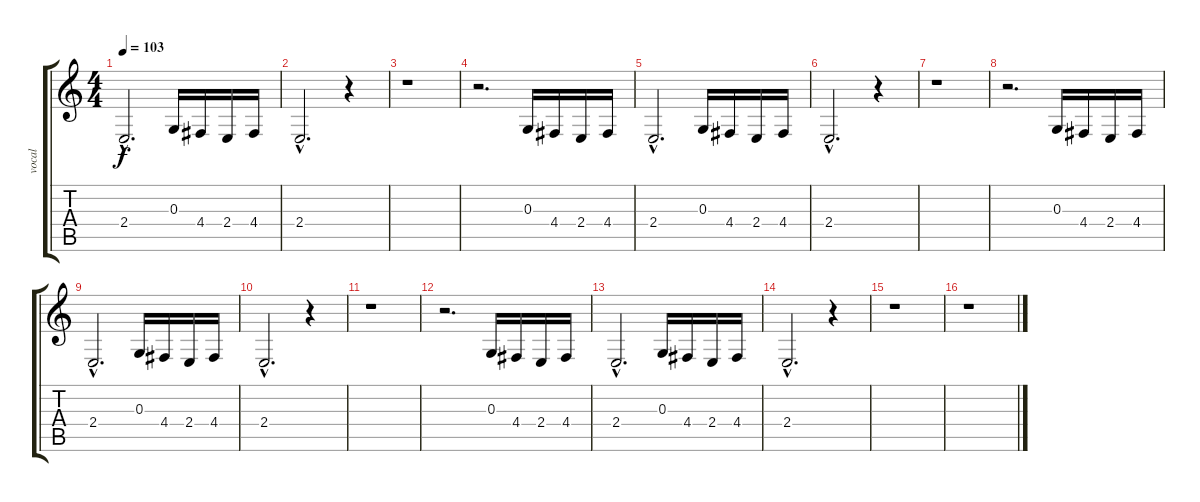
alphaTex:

\track ("vocal" "vocal") {instrument tuba}
\staff {score tabs}
\tuning (E4 B3 G3 D3 A2 E2) {hide}
\ts (4 4)
\tempo 103
\clef g2
\ks c
2.4{hac}.2{d dy f} 0.3.16 4.4.16 2.4.16 4.4.16 |
2.4{hac}.2{d} r.4 |
r.1 |
r.2{d} 0.3.16 4.4.16 2.4.16 4.4.16 |
2.4{hac}.2{d} 0.3.16 4.4.16 2.4.16 4.4.16 |
2.4{hac}.2{d} r.4 |
r.1 |
r.2{d} 0.3.16 4.4.16 2.4.16 4.4.16 |
2.4{hac}.2{d} 0.3.16 4.4.16 2.4.16 4.4.16 |
2.4{hac}.2{d} r.4 |
r.1 |
r.2{d} 0.3.16 4.4.16 2.4.16 4.4.16 |
2.4{hac}.2{d} 0.3.16 4.4.16 2.4.16 4.4.16 |
2.4{hac}.2{d} r.4 |
r.1 |
r.1
